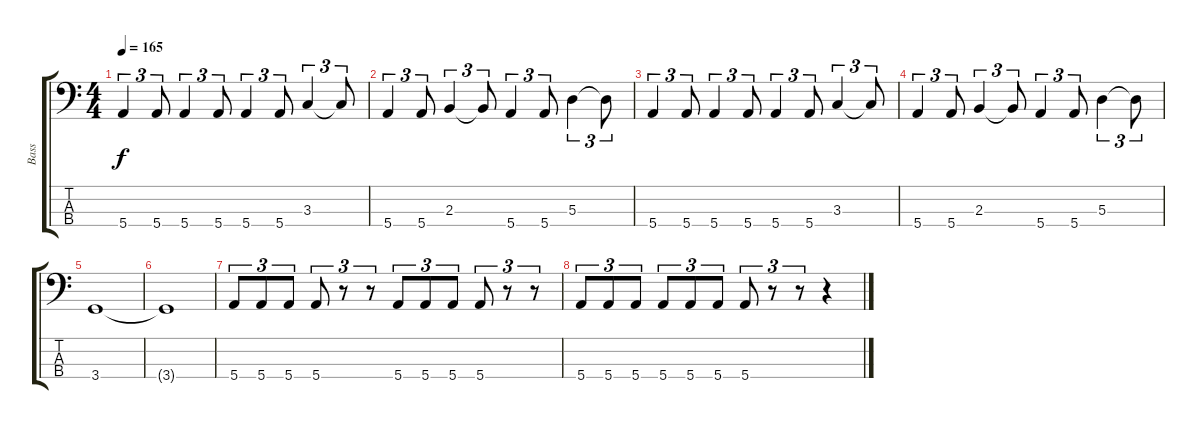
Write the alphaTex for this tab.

\track ("Bass" "Bass") {instrument electricbassfinger}
\staff {score tabs}
\tuning (G2 D2 A1 E1) {hide}
\ts (4 4)
\tempo 165
\clef f4
\ks c
5.4.4{tu (3 2) dy f} 5.4.8{tu (3 2)} 5.4.4{tu (3 2)} 5.4.8{tu (3 2)} 5.4.4{tu (3 2)} 5.4.8{tu (3 2)} 3.3.4{tu (3 2)} 3.3{t}.8{tu (3 2)} |
5.4.4{tu (3 2)} 5.4.8{tu (3 2)} 2.3.4{tu (3 2)} 2.3{t}.8{tu (3 2)} 5.4.4{tu (3 2)} 5.4.8{tu (3 2)} 5.3.4{tu (3 2)} 5.3{t}.8{tu (3 2)} |
5.4.4{tu (3 2)} 5.4.8{tu (3 2)} 5.4.4{tu (3 2)} 5.4.8{tu (3 2)} 5.4.4{tu (3 2)} 5.4.8{tu (3 2)} 3.3.4{tu (3 2)} 3.3{t}.8{tu (3 2)} |
5.4.4{tu (3 2)} 5.4.8{tu (3 2)} 2.3.4{tu (3 2)} 2.3{t}.8{tu (3 2)} 5.4.4{tu (3 2)} 5.4.8{tu (3 2)} 5.3.4{tu (3 2)} 5.3{t}.8{tu (3 2)} |
3.4.1 |
3.4{t}.1 |
5.4.8{tu (3 2)} 5.4.8{tu (3 2)} 5.4.8{tu (3 2)} 5.4.8{tu (3 2)} r.8{tu (3 2)} r.8{tu (3 2)} 5.4.8{tu (3 2)} 5.4.8{tu (3 2)} 5.4.8{tu (3 2)} 5.4.8{tu (3 2)} r.8{tu (3 2)} r.8{tu (3 2)} |
5.4.8{tu (3 2)} 5.4.8{tu (3 2)} 5.4.8{tu (3 2)} 5.4.8{tu (3 2)} 5.4.8{tu (3 2)} 5.4.8{tu (3 2)} 5.4.8{tu (3 2)} r.8{tu (3 2)} r.8{tu (3 2)} r.4
